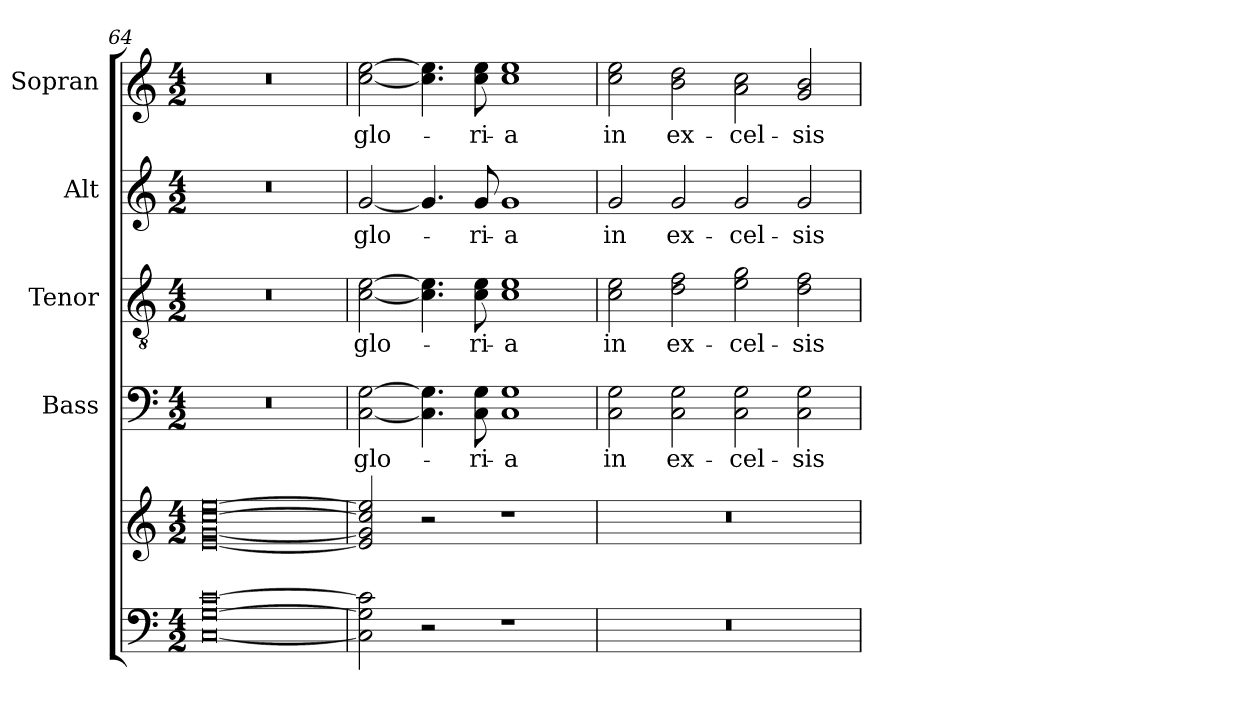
**kern	**kern	**kern	**text	**kern	**text	**kern	**text	**kern	**text
*part5	*part5	*part4	*part4	*part3	*part3	*part2	*part2	*part1	*part1
*staff6	*staff5	*staff4	*staff4	*staff3	*staff3	*staff2	*staff2	*staff1	*staff1
*	*	*I"Bass	*	*I"Tenor	*	*I"Alt	*	*I"Sopran	*
*	*	*I'B.	*	*I'T.	*	*I'A.	*	*I'S.	*
*clefF4	*clefG2	*clefF4	*	*clefGv2	*	*clefG2	*	*clefG2	*
*k[]	*k[]	*k[]	*	*k[]	*	*k[]	*	*k[]	*
*C:	*C:	*C:	*	*C:	*	*C:	*	*C:	*
*M4/2	*M4/2	*M4/2	*	*M4/2	*	*M4/2	*	*M4/2	*
=64	=64	=64	=64	=64	=64	=64	=64	=64	=64
[0C [0G [0c	[0e [0g [0cc [0ee	0r	.	0r	.	0r	.	0r	.
=65	=65	=65	=65	=65	=65	=65	=65	=65	=65
!	!	!	!LO:LY:b	!	!LO:LY:b	!	!LO:LY:b	!	!LO:LY:b
2C\] 2G\] 2c\]	2e/] 2g/] 2cc/] 2ee/]	[2C\ [2G\	glo-	[2c\ [2e\	glo-	[2g/	glo-	[2cc\ [2ee\	glo-
2r	2r	4.C\] 4.G\]	.	4.c\] 4.e\]	.	4.g/]	.	4.cc\] 4.ee\]	.
!	!	!	!LO:LY:b	!	!LO:LY:b	!	!LO:LY:b	!	!LO:LY:b
.	.	8C\ 8G\	-ri-	8c\ 8e\	-ri-	8g/	-ri-	8cc\ 8ee\	-ri-
!	!	!	!LO:LY:b	!	!LO:LY:b	!	!LO:LY:b	!	!LO:LY:b
1r	1r	1C 1G	-a	1c 1e	-a	1g	-a	1cc 1ee	-a
=66	=66	=66	=66	=66	=66	=66	=66	=66	=66
!	!	!	!LO:LY:b	!	!LO:LY:b	!	!LO:LY:b	!	!LO:LY:b
0r	0r	2C\ 2G\	in	2c\ 2e\	in	2g/	in	2cc\ 2ee\	in
!	!	!	!LO:LY:b	!	!LO:LY:b	!	!LO:LY:b	!	!LO:LY:b
.	.	2C\ 2G\	ex-	2d\ 2f\	ex-	2g/	ex-	2b\ 2dd\	ex-
!	!	!	!LO:LY:b	!	!LO:LY:b	!	!LO:LY:b	!	!LO:LY:b
.	.	2C\ 2G\	-cel-	2e\ 2g\	-cel-	2g/	-cel-	2a\ 2cc\	-cel-
!	!	!	!LO:LY:b	!	!LO:LY:b	!	!LO:LY:b	!	!LO:LY:b
.	.	2C\ 2G\	-sis	2d\ 2f\	-sis	2g/	-sis	2g/ 2b/	-sis
=	=	=	=	=	=	=	=	=	=
*-	*-	*-	*-	*-	*-	*-	*-	*-	*-
